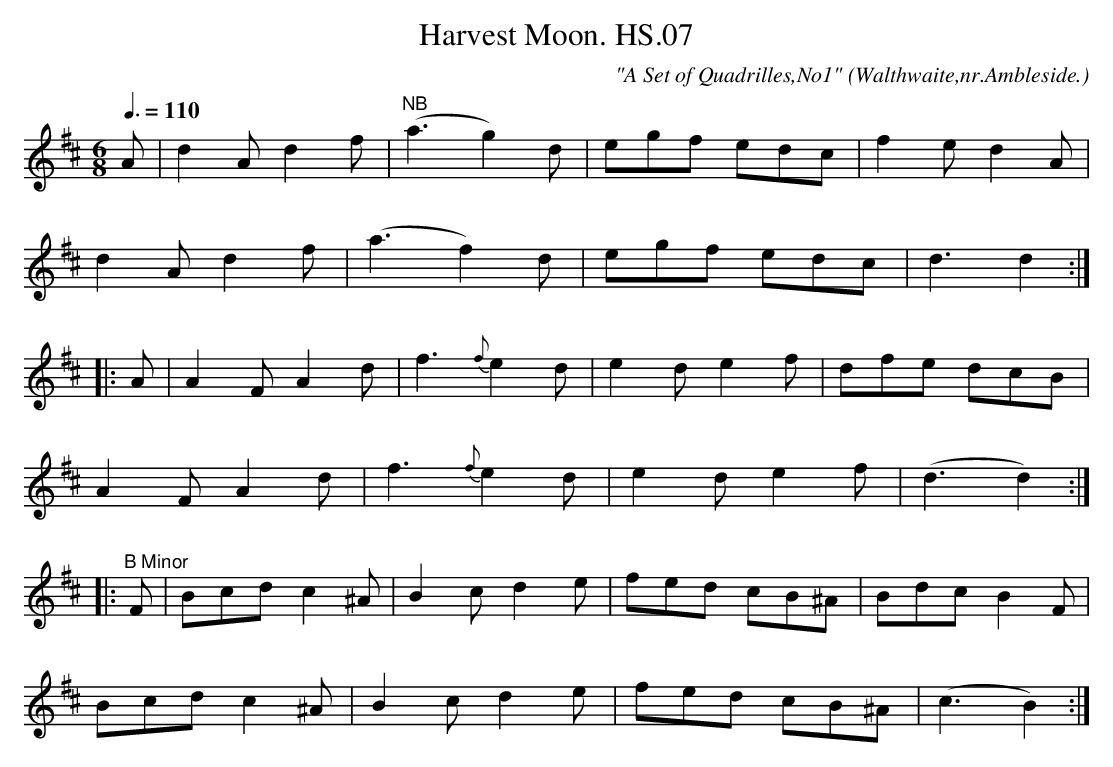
X:1
T:Harvest Moon. HS.07
C:"A Set of Quadrilles,No1"
L:1/8
M:6/8
O:Walthwaite,nr.Ambleside.
Q:3/8=110
K:D
A|d2Ad2f|"NB"(a3g2)d|egf edc|f2ed2A|!
d2Ad2f|(a3f2)d|egf edc|d3d2:|!
|:A|A2FA2d|f3{f}e2d|e2de2f|dfe dcB|!
A2FA2d|f3{f}e2d|e2de2f|(d3d2):|!
K:B Minor
|:"^B Minor"
F|Bcd c2^A|B2cd2e|fed cB^A|BdcB2F|!
Bcdc2^A|B2cd2e|fed cB^A|(c3B2):|
